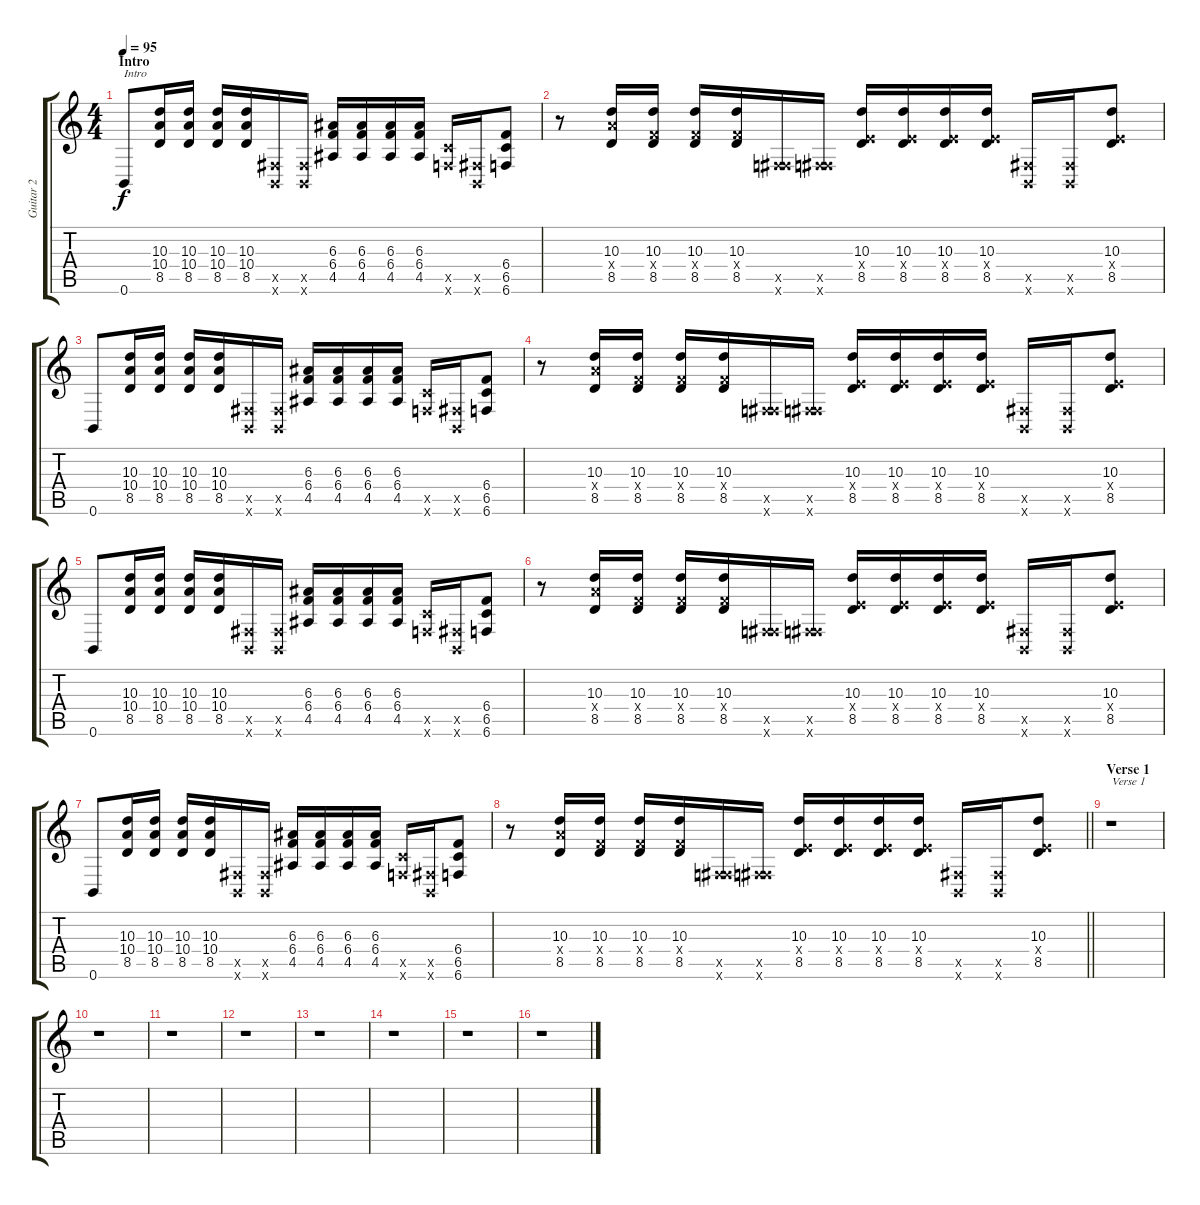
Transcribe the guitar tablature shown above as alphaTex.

\track ("Guitar 2" "Guitar 2") {instrument distortionguitar}
\staff {score tabs}
\tuning (Db4 Ab3 E3 B2 Gb2 B1) {hide}
\ts (4 4)
\section ("" "Intro")
\tempo 95
\clef g2
\ks c
0.6.8{txt "Intro" dy f instrument distortionguitar} (10.3 10.4 8.5).16 (10.3 10.4 8.5).16 (10.3 10.4 8.5).16 (10.3 10.4 8.5).16 (0.5{x} 0.6{x}).16 (0.5{x} 0.6{x}).16 (6.3 6.4 4.5).16 (6.3 6.4 4.5).16 (6.3 6.4 4.5).16 (6.3 6.4 4.5).16 (6.5{x} 6.6{x}).16 (0.5{x} 0.6{x}).16 (6.4 6.5 6.6).8 |
r.8 (10.3 10.4{x} 8.5).16 (10.3 6.4{x} 8.5).16 (10.3 6.4{x} 8.5).16 (10.3 6.4{x} 8.5).16 (0.5{x} 6.6{x}).16 (0.5{x} 6.6{x}).16 (10.3 5.4{x} 8.5).16 (10.3 5.4{x} 8.5).16 (10.3 5.4{x} 8.5).16 (10.3 5.4{x} 8.5).16 (0.5{x} 0.6{x}).16 (0.5{x} 0.6{x}).16 (10.3 5.4{x} 8.5).8 |
0.6.8 (10.3 10.4 8.5).16 (10.3 10.4 8.5).16 (10.3 10.4 8.5).16 (10.3 10.4 8.5).16 (0.5{x} 0.6{x}).16 (0.5{x} 0.6{x}).16 (6.3 6.4 4.5).16 (6.3 6.4 4.5).16 (6.3 6.4 4.5).16 (6.3 6.4 4.5).16 (6.5{x} 6.6{x}).16 (0.5{x} 0.6{x}).16 (6.4 6.5 6.6).8 |
r.8 (10.3 10.4{x} 8.5).16 (10.3 6.4{x} 8.5).16 (10.3 6.4{x} 8.5).16 (10.3 6.4{x} 8.5).16 (0.5{x} 6.6{x}).16 (0.5{x} 6.6{x}).16 (10.3 5.4{x} 8.5).16 (10.3 5.4{x} 8.5).16 (10.3 5.4{x} 8.5).16 (10.3 5.4{x} 8.5).16 (0.5{x} 0.6{x}).16 (0.5{x} 0.6{x}).16 (10.3 5.4{x} 8.5).8 |
0.6.8 (10.3 10.4 8.5).16 (10.3 10.4 8.5).16 (10.3 10.4 8.5).16 (10.3 10.4 8.5).16 (0.5{x} 0.6{x}).16 (0.5{x} 0.6{x}).16 (6.3 6.4 4.5).16 (6.3 6.4 4.5).16 (6.3 6.4 4.5).16 (6.3 6.4 4.5).16 (6.5{x} 6.6{x}).16 (0.5{x} 0.6{x}).16 (6.4 6.5 6.6).8 |
r.8 (10.3 10.4{x} 8.5).16 (10.3 6.4{x} 8.5).16 (10.3 6.4{x} 8.5).16 (10.3 6.4{x} 8.5).16 (0.5{x} 6.6{x}).16 (0.5{x} 6.6{x}).16 (10.3 5.4{x} 8.5).16 (10.3 5.4{x} 8.5).16 (10.3 5.4{x} 8.5).16 (10.3 5.4{x} 8.5).16 (0.5{x} 0.6{x}).16 (0.5{x} 0.6{x}).16 (10.3 5.4{x} 8.5).8 |
0.6.8 (10.3 10.4 8.5).16 (10.3 10.4 8.5).16 (10.3 10.4 8.5).16 (10.3 10.4 8.5).16 (0.5{x} 0.6{x}).16 (0.5{x} 0.6{x}).16 (6.3 6.4 4.5).16 (6.3 6.4 4.5).16 (6.3 6.4 4.5).16 (6.3 6.4 4.5).16 (6.5{x} 6.6{x}).16 (0.5{x} 0.6{x}).16 (6.4 6.5 6.6).8 |
\barLineRight lightlight
r.8 (10.3 10.4{x} 8.5).16 (10.3 6.4{x} 8.5).16 (10.3 6.4{x} 8.5).16 (10.3 6.4{x} 8.5).16 (0.5{x} 6.6{x}).16 (0.5{x} 6.6{x}).16 (10.3 5.4{x} 8.5).16 (10.3 5.4{x} 8.5).16 (10.3 5.4{x} 8.5).16 (10.3 5.4{x} 8.5).16 (0.5{x} 0.6{x}).16 (0.5{x} 0.6{x}).16 (10.3 5.4{x} 8.5).8 |
\section ("" "Verse 1")
r.1{txt "Verse 1"} |
r.1 |
r.1 |
r.1 |
r.1 |
r.1 |
r.1 |
r.1
